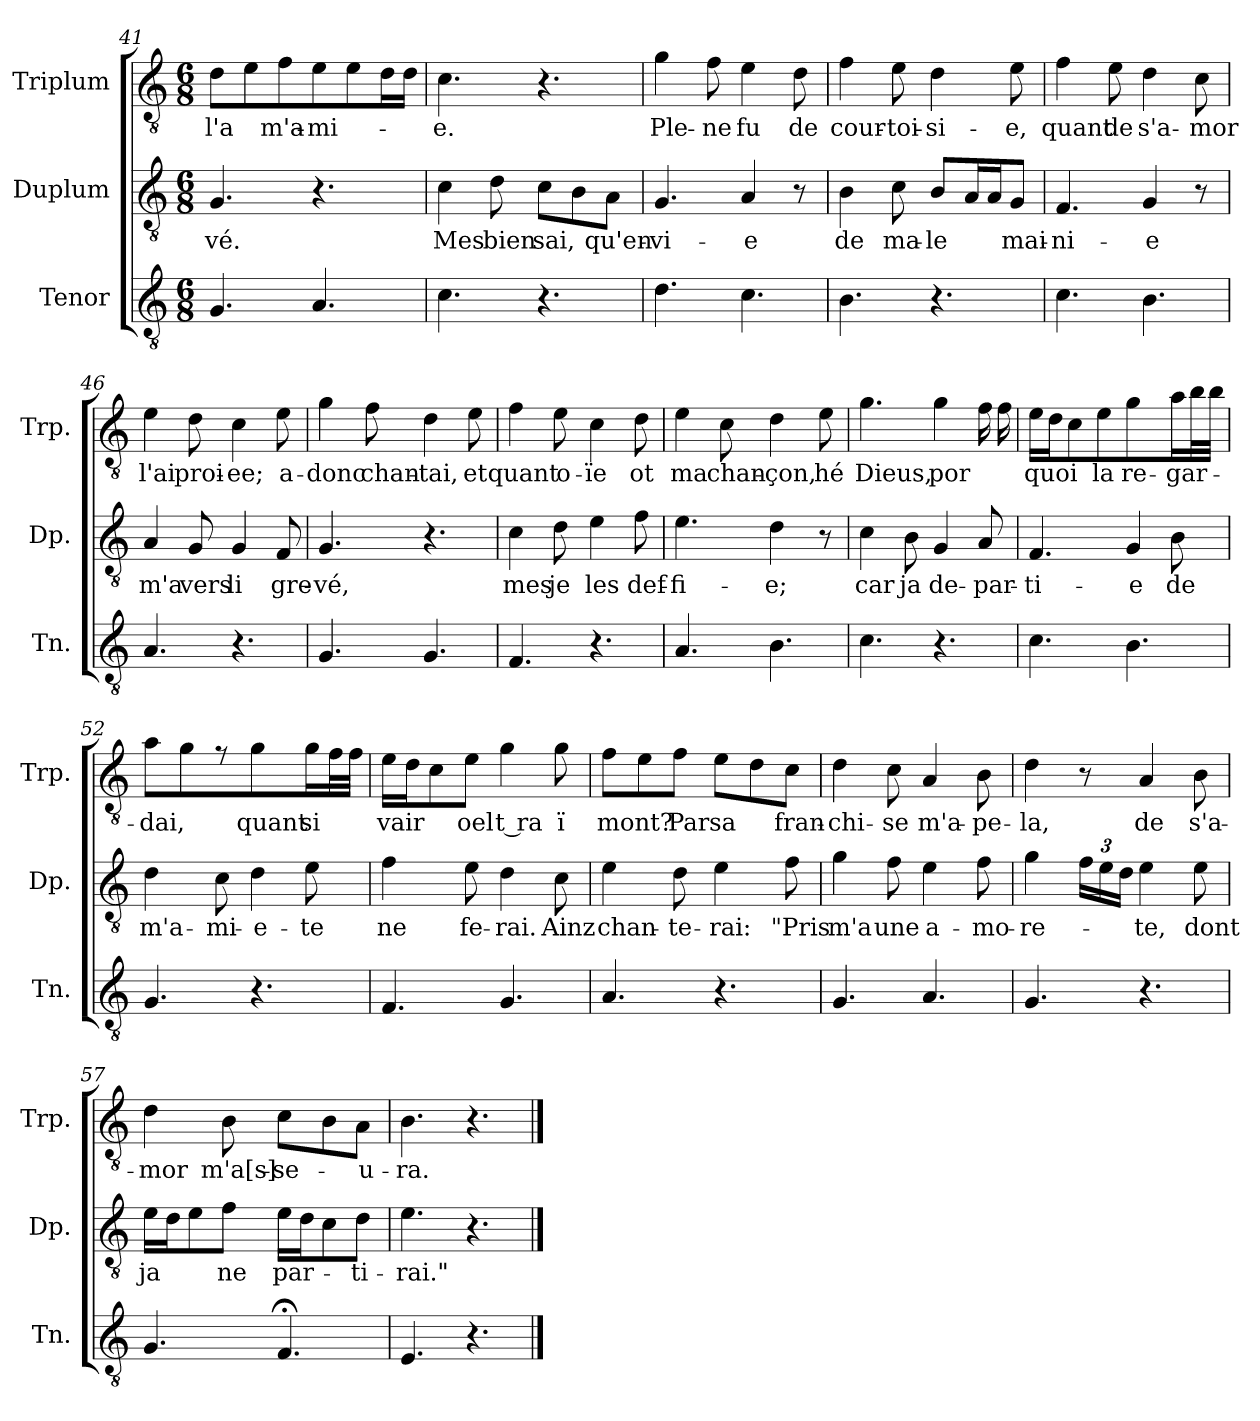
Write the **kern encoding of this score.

**kern	**kern	**text	**kern	**text
*part3	*part2	*part2	*part1	*part1
*staff3	*staff2	*staff2	*staff1	*staff1
*I"Tenor	*I"Duplum	*	*I"Triplum	*
*I'Tn.	*I'Dp.	*	*I'Trp.	*
!!LO:LB:g=z
*clefGv2	*clefGv2	*	*clefGv2	*
*k[]	*k[]	*	*k[]	*
*M6/8	*M6/8	*	*M6/8	*
=41	=41	=41	=41	=41
!	!	!LO:LY:b	!	!LO:LY:b
4.G/	4.G/	-vé.	8d\L	l'a
.	.	.	8e\	.
!	!	!	!	!LO:LY:b
.	.	.	8f\J	m'a-
!	!	!	!	!LO:LY:b
4.A/	4.r	.	8e\L	-mi-
.	.	.	8e\	.
*	*	*	*tremolo	*
.	.	.	16d\	.
.	.	.	16d\JJ	.
*	*	*	*Xtremolo	*
=42	=42	=42	=42	=42
!	!	!LO:LY:b	!	!LO:LY:b
4.c\	4c\	Mes	4.c\	-e.
!	!	!LO:LY:b	!	!
.	8d\	bien	.	.
!	!	!LO:LY:b	!	!
4.r	8c\L	sai,	4.r	.
.	8B\	.	.	.
!	!	!LO:LY:b	!	!
.	8A\J	qu'en-	.	.
=43	=43	=43	=43	=43
!	!	!LO:LY:b	!	!LO:LY:b
4.d\	4.G/	-vi-	4g\	Ple-
!	!	!	!	!LO:LY:b
.	.	.	8f\	-ne
!	!	!LO:LY:b	!	!LO:LY:b
4.c\	4A/	-e	4e\	fu
!	!	!	!	!LO:LY:b
.	8r	.	8d\	de
=44	=44	=44	=44	=44
!	!	!LO:LY:b	!	!LO:LY:b
4.B\	4B\	de	4f\	cour-
!	!	!LO:LY:b	!	!LO:LY:b
.	8c\	ma-	8e\	-toi-
!	!	!LO:LY:b	!	!LO:LY:b
4.r	8B/L	-le	4d\	-si-
*	*tremolo	*	*	*
.	16A/	.	.	.
.	16A/	.	.	.
*	*Xtremolo	*	*	*
!	!	!LO:LY:b	!	!LO:LY:b
.	8G/J	mai-	8e\	-e,
=45	=45	=45	=45	=45
!	!	!LO:LY:b	!	!LO:LY:b
4.c\	4.F/	-ni-	4f\	quant
!	!	!	!	!LO:LY:b
.	.	.	8e\	de
!	!	!LO:LY:b	!	!LO:LY:b
4.B\	4G/	-e	4d\	s'a-
!	!	!	!	!LO:LY:b
.	8r	.	8c\	-mor
=46	=46	=46	=46	=46
!	!	!LO:LY:b	!	!LO:LY:b
4.A/	4A/	m'a	4e\	l'ai
!	!	!LO:LY:b	!	!LO:LY:b
.	8G/	vers	8d\	proi-
!	!	!LO:LY:b	!	!LO:LY:b
4.r	4G/	li	4c\	-ee;
!	!	!LO:LY:b	!	!LO:LY:b
.	8F/	gre-	8e\	a-
!!LO:PB:g=z
=47	=47	=47	=47	=47
!	!	!LO:LY:b	!	!LO:LY:b
4.G/	4.G/	-vé,	4g\	-donc
!	!	!	!	!LO:LY:b
.	.	.	8f\	chan-
!	!	!	!	!LO:LY:b
4.G/	4.r	.	4d\	-tai,
!	!	!	!	!LO:LY:b
.	.	.	8e\	et
=48	=48	=48	=48	=48
!	!	!LO:LY:b	!	!LO:LY:b
4.F/	4c\	mes	4f\	quant
!	!	!LO:LY:b	!	!LO:LY:b
.	8d\	je	8e\	o-
!	!	!LO:LY:b	!	!LO:LY:b
4.r	4e\	les	4c\	-ïe
!	!	!LO:LY:b	!	!LO:LY:b
.	8f\	def-	8d\	ot
=49	=49	=49	=49	=49
!	!	!LO:LY:b	!	!LO:LY:b
4.A/	4.e\	-fi-	4e\	ma
!	!	!	!	!LO:LY:b
.	.	.	8c\	chan-
!	!	!LO:LY:b	!	!LO:LY:b
4.B\	4d\	-e;	4d\	-çon,
!	!	!	!	!LO:LY:b
.	8r	.	8e\	hé
=50	=50	=50	=50	=50
!	!	!LO:LY:b	!	!LO:LY:b
4.c\	4c\	car	4.g\	Dieus,
!	!	!LO:LY:b	!	!
.	8B\	ja	.	.
!	!	!LO:LY:b	!	!LO:LY:b
4.r	4G/	de-	4g\	por
!	!	!LO:LY:b	!	!
*	*	*	*tremolo	*
.	8A/	-par-	16f\	.
.	.	.	16f\	.
*	*	*	*Xtremolo	*
=51	=51	=51	=51	=51
!	!	!LO:LY:b	!	!LO:LY:b
4.c\	4.F/	-ti-	16e\LL	quoi
.	.	.	16d\J	.
.	.	.	8c\	.
!	!	!	!	!LO:LY:b
.	.	.	8e\J	la
!	!	!LO:LY:b	!	!LO:LY:b
4.B\	4G/	-e	4g\	re-
!	!	!LO:LY:b	!	!LO:LY:b
.	8B\	de	16a\LL	-gar-
*	*	*	*tremolo	*
.	.	.	32b\	.
.	.	.	32b\JJJ	.
*	*	*	*Xtremolo	*
!!LO:LB:g=z
=52	=52	=52	=52	=52
!	!	!LO:LY:b	!	!LO:LY:b
4.G/	4d\	m'a-	8a\L	-dai,
.	.	.	8g\J	.
!	!	!LO:LY:b	!	!
.	8c\	-mi-	8r	.
!	!	!LO:LY:b	!	!LO:LY:b
4.r	4d\	-e-	4g\	quant
!	!	!LO:LY:b	!	!LO:LY:b
.	8e\	-te	16g\LL	si
*	*	*	*tremolo	*
.	.	.	32f\	.
.	.	.	32f\JJJ	.
*	*	*	*Xtremolo	*
=53	=53	=53	=53	=53
!	!	!LO:LY:b	!	!LO:LY:b
4.F/	4f\	ne	16e\LL	vair
.	.	.	16d\J	.
.	.	.	8c\	.
!	!	!LO:LY:b	!	!LO:LY:b
.	8e\	fe-	8e\J	oel
!	!	!LO:LY:b	!	!LO:LY:b
4.G/	4d\	-rai.	4g\	t ra
!	!	!LO:LY:b	!	!LO:LY:b
.	8c\	Ainz	8g\	-ï
=54	=54	=54	=54	=54
!	!	!LO:LY:b	!	!LO:LY:b
4.A/	4e\	chan-	8f\L	mont?
.	.	.	8e\	.
!	!	!LO:LY:b	!	!LO:LY:b
.	8d\	-te-	8f\J	Par
!	!	!LO:LY:b	!	!LO:LY:b
4.r	4e\	-rai:	8e\L	sa
.	.	.	8d\	.
!	!	!LO:LY:b	!	!LO:LY:b
.	8f\	"Pris	8c\J	fran-
=55	=55	=55	=55	=55
!	!	!LO:LY:b	!	!LO:LY:b
4.G/	4g\	m'a	4d\	-chi-
!	!	!LO:LY:b	!	!LO:LY:b
.	8f\	une	8c\	-se
!	!	!LO:LY:b	!	!LO:LY:b
4.A/	4e\	a-	4A/	m'a-
!	!	!LO:LY:b	!	!LO:LY:b
.	8f\	-mo-	8B\	-pe-
=56	=56	=56	=56	=56
!	!	!LO:LY:b	!	!LO:LY:b
4.G/	4g\	-re-	4d\	-la,
*	*Xbrackettup	*	*	*
.	24f\LL	.	8r	.
.	24e\	.	.	.
.	24d\JJ	.	.	.
!	!	!LO:LY:b	!	!LO:LY:b
4.r	4e\	-te,	4A/	de
!	!	!LO:LY:b	!	!LO:LY:b
.	8e\	dont	8B\	s'a-
!!LO:LB:g=z
=57	=57	=57	=57	=57
!	!	!LO:LY:b	!	!LO:LY:b
4.G/	16e\LL	ja	4d\	-mor
.	16d\J	.	.	.
.	8e\	.	.	.
!	!	!LO:LY:b	!	!LO:LY:b
.	8f\J	ne	8B\	m'a[s]-
!	!	!LO:LY:b	!	!LO:LY:b
4.F;</	16e\LL	par-	8c\L	-se-
.	16d\J	.	.	.
.	8c\	.	8B\	.
!	!	!LO:LY:b	!	!LO:LY:b
.	8d\J	-ti-	8A\J	u-
=58	=58	=58	=58	=58
!	!	!LO:LY:b	!	!LO:LY:b
4.E/	4.e\	-rai."	4.B\	-ra.
4.r	4.r	.	4.r	.
==	==	==	==	==
*-	*-	*-	*-	*-
